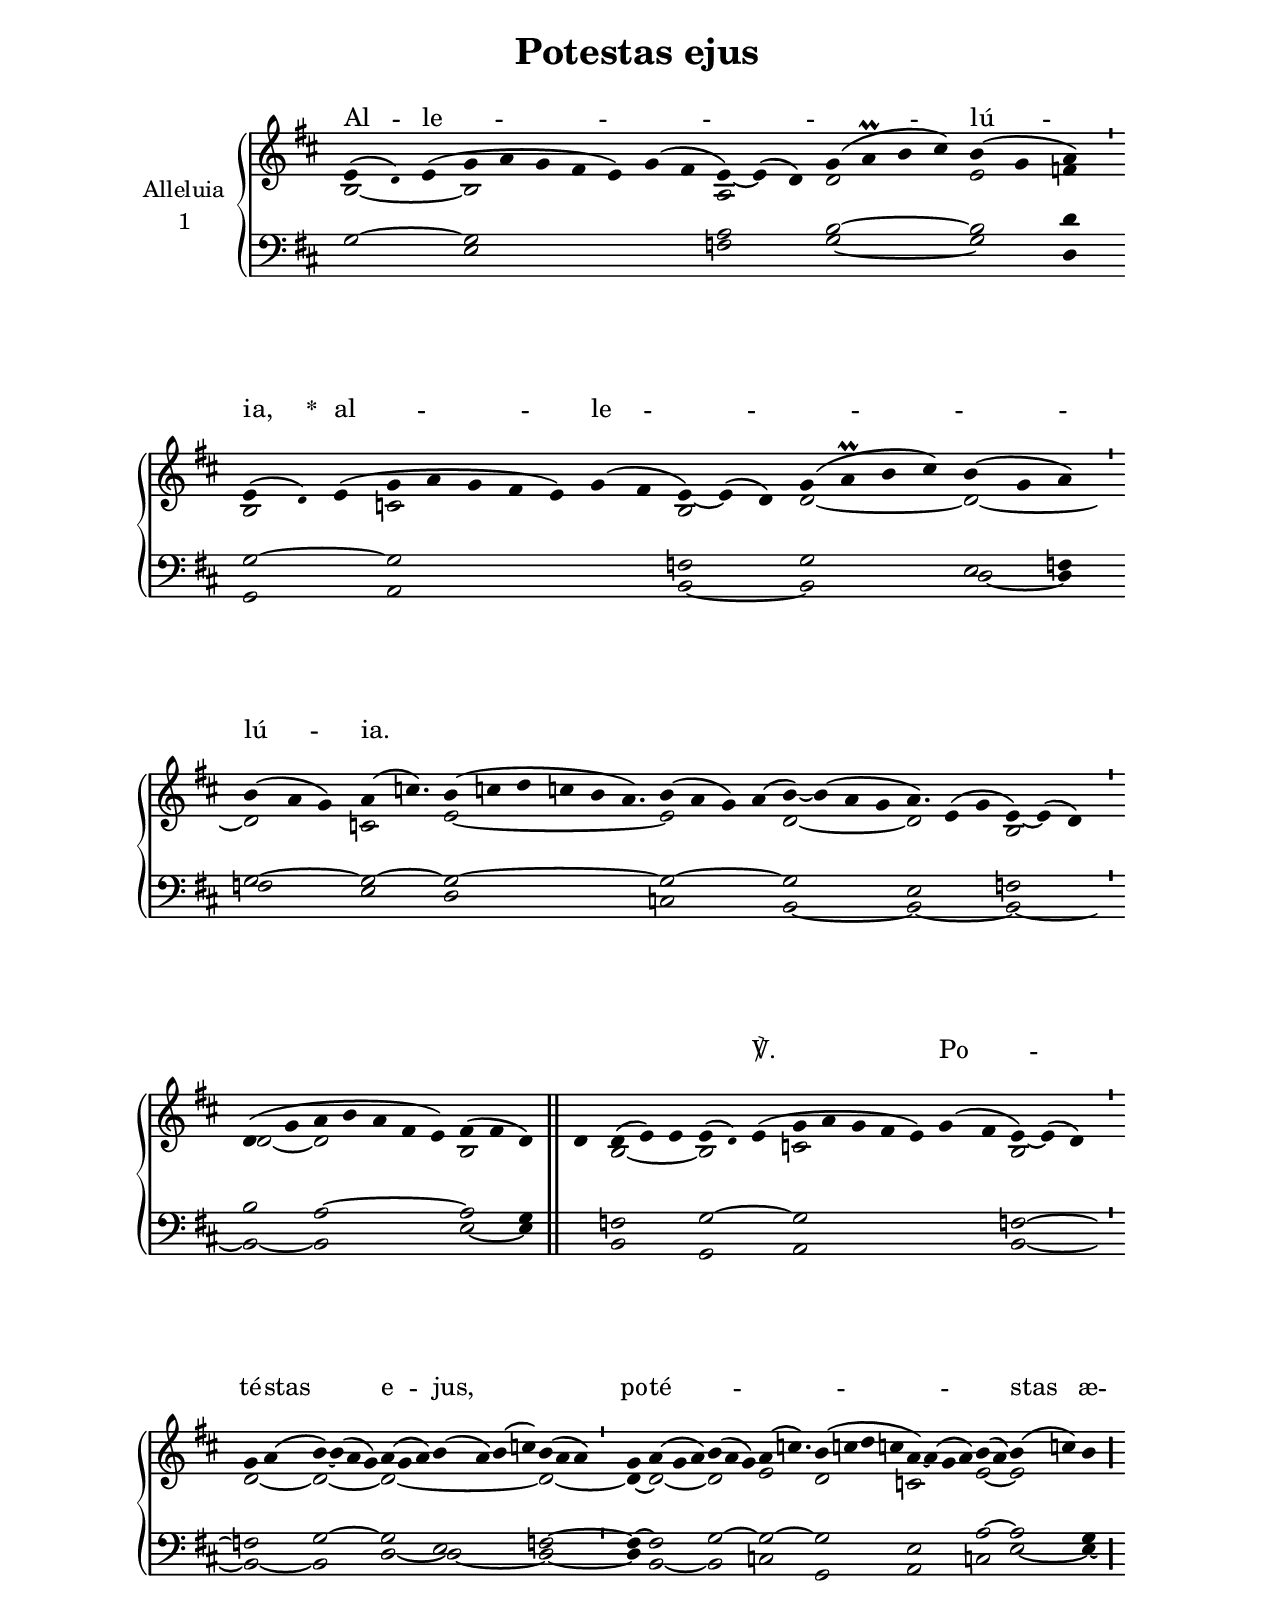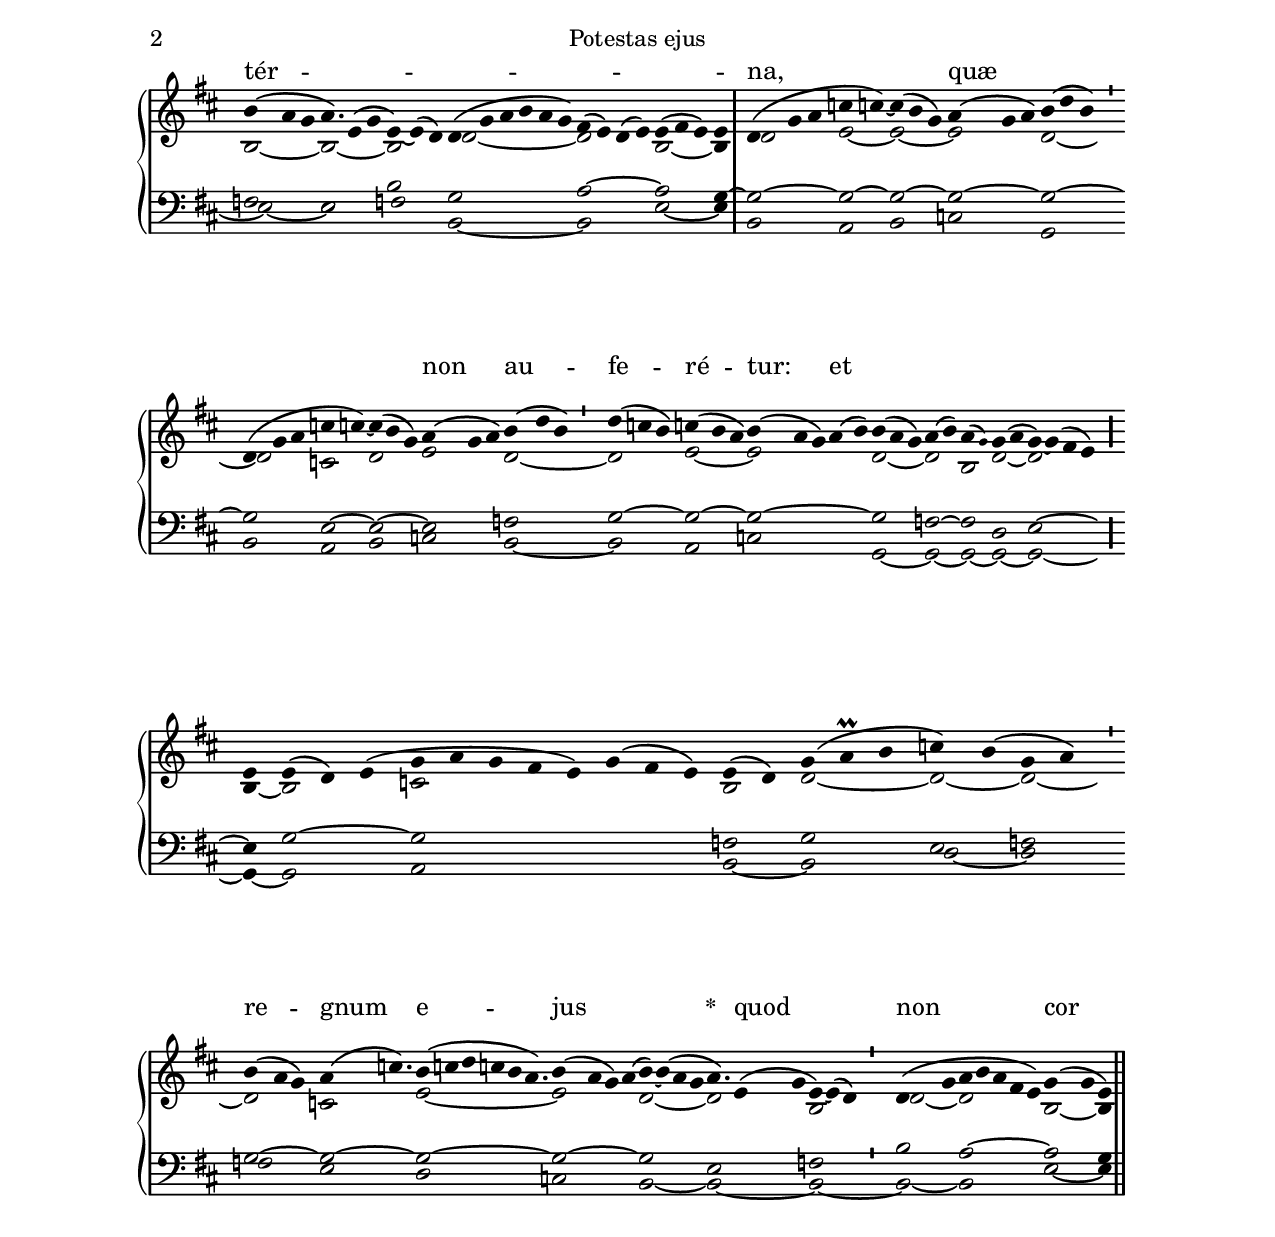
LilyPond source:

\version "2.18"
\include "gregorian.ly"
\include "noh2.ily"


%Page reference: page iii.418
%(volume.page)

global = {
 \key e \dorian
 \cadenzaOn 
}

\header {
  title = \markup \center-column {"Potestas ejus" \vspace #1 }
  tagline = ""
  composer = ""
}

\paper {
 #(include-special-characters)
  oddHeaderMarkup = \markup \fill-line {
    \line {}
    \center-column {
      \on-the-fly #first-page     " "
      \on-the-fly #not-first-page "Potestas ejus"
    }
    \line { \on-the-fly #print-page-number-check-first \fromproperty #'page:page-number-string }
  }
  evenHeaderMarkup = \markup \fill-line {
    \line { \on-the-fly #print-page-number-check-first \fromproperty #'page:page-number-string }
    \center-column { "Potestas ejus" }
    \line {}
  }
}

chantText = \lyricmode {
Al -- le -- _ _ lú -- ia, 
\set stanza = " * " al -- le -- _ _ lú -- ia. _ _ _ _ _ _ _ _ _ _ ℣. 
Po -- té -- stas e -- jus, _ _ po -- té -- _ _ _ _ stas æ -- tér -- _ _ _ _ _ _ na, 
quæ _ _ non au -- fe -- ré -- tur: 
et _ _ _ _ _ _ _ _ _ _ _ re -- gnum e -- jus _ 
\set stanza = " * " 
quod non cor -- _ rum -- pé -- tur. _ _ _ _ _ _ _ _ _ _ }

chantMusic = {
\tieDown   e'4 ( \once \tweak #'font-size #-4 d' ) e'4 ( g'4 a'4 g'4 fis'4 e'4) g'4 ( fis'4 e'4) ~ e'4 ( d'4) g'4 ( a'\prall b'4 cis''4) b'4 ( g'4 a'4) \divisioMinima
  e'4 ( \once \tweak #'font-size #-4 d' ) e'4 ( g'4 a'4 g'4 fis'4 e'4) g'4 ( fis'4 e'4) ~ e'4 ( d'4) g'4 ( a'\prall b'4 cis''4) b'4 ( g'4 a'4) \divisioMinima
  b'4 ( a'4 g'4) a'4 ( c''4.) b'4 ( c''4 d''4 c''4 b'4 a'4.) b'4 ( a'4 g'4) a'4 ( b'4) ~ b'4 ( a'4 g'4 a'4.) e'4 ( g'4 e'4) ~ e'4 ( d'4) \divisioMinima
 d'4 ( g'4 a'4 b'4 a'4 fis'4 e'4) fis'4 ( fis'4 d'4) \finalis
 d'4 d'4 ( e'4) e'4 e'4 ( \once \tweak #'font-size #-4 d' ) e'4 ( g'4 a'4 g'4 fis'4 e'4) g'4 ( fis'4 e'4) ~ e'4 ( d'4) \divisioMinima
 g'4  a'4 ( b'4) ~ b'4 ( a'4 g'4) a'4 ( g'4 a'4) b'4 ( a'4) b'4 ( c''4) b'4 ( a'4 a'4) \divisioMinima
 g'4  a'4 ( g'4 a'4) b'4 ( a'4 g'4) a'4 ( c''4.) b'4 ( c''4 d''4 c''4 a'4) ~ a'4 ( g'4 a'4) b'4 ( a'4) b'4 ( c''4) b'4 \divisioMaior
 b'4 ( a'4 g'4 a'4.) e'4 ( g'4 e'4) ~ e'4 ( d'4) d'4 ( g'4 a'4 b'4 a'4 g'4) fis'4 ( e'4) d'4 ( e'4) e'4 ( fis'4 e'4) e'4 \divisioMaxima
  d'4 ( g'4 a'4 c''4 c''4) ~ c''4 ( b'4 g'4) a'4 ( g'4 a'4) b'4 ( d''4 b'4) \divisioMinima
  d'4 ( g'4 a'4 c''4 c''4) ~ c''4 ( b'4 g'4) a'4 ( g'4 a'4) b'4 ( d''4 b'4) \divisioMinima
  d''4 ( c''4 b'4) c''4 ( b'4 a'4) b'4 ( a'4 g'4) a'4 ( b'4) b'4 ( a'4 g'4) a'4 ( b'4) a'4 ( \once \tweak #'font-size #-4 g' ) g'4 ( a'4 g'4) ~ g'4 ( fis'4 e'4) \divisioMaior
 e'4 e'4 ( d'4) e'4 ( g'4 a'4 g'4 fis'4 e'4) g'4 ( fis'4 e'4) e'4 ( d'4)  g'4 ( a'\prall b'4 c''4) b'4 ( g'4 a'4) \divisioMinima
  b'4 ( a'4 g'4) a'4 ( c''4.) b'4 ( c''4 d''4 c''4 b'4 a'4.) b'4 ( a'4 g'4) a'4 ( b'4) ~ b'4 ( a'4 g'4 a'4.) e'4 ( g'4 e'4) ~ e'4 ( d'4) \divisioMinima
 d'4 ( g'4 a'4 b'4 a'4 fis'4 e'4) g'4 ( g'4 e'4) \finalis

}

altoMusic = {
b2*3/2 ~ b2*7/2 a2*3/2 d'2*4/2 e'2 f'4 b2*3/2 c'2*7/2 b2*3/2 d'2*4/2 ~ d'2*3/2 ~ d'2*3/2 c'2*5/4 e'2*13/4 ~ e'2*4/2 d'2*4/2 ~ d'2*7/4 b2*3/2 \divisioMinima
d'2 ~ d'2*5/2 b2*3/2 \finalis
r4 b2*3/2 ~ b2*3/2 c'2*7/2 b2*3/2 \divisioMinima
d'2 ~ d'2*4/2 ~ d'2*7/2 ~ d'2*3/2 ~ \divisioMinima
d'4 ~ d'2*3/2 ~ d'2*3/2 e'2*5/4 d'2*4/2 c'2*4/2 e'2 ~ e'2*3/2 \divisioMaior
b2*3/2 ~ b2*7/4 ~ b2*3/2 d'2*6/2 ~ d'2*4/2 b2*3/2 ~ b4 d'2*3/2 e'2 ~ e'2*3/2 ~ e'2*3/2 d'2*3/2 ~ d'2*3/2 c'2 d'2*3/2 e'2*3/2 d'2*3/2 ~ d'2*3/2 e'2*3/2 ~ e'2*5/2 d'2*3/2 ~ d'2 b2 d'2 ~ d'2*4/2 \divisioMaior
b4 ~ b2*3/2 c'2*8/2 b2 d'2*3/2 ~ d'2 ~ d'2 ~ d'2*3/2 c'2*5/4 e'2*13/4 ~ e'2*4/2 d'2*4/2 ~ d'2*7/4 b2*3/2 \divisioMinima
d'2 ~ d'2*5/2 b2 ~ b4 \finalis
}

tenorMusic = {
g2*3/2 ~ g2*7/2 a2*3/2 b2*4/2 ~ b2 d'4 g2*3/2 ~ g2*7/2 f2*3/2 g2*4/2 e2 f4 g2*3/2 ~ g2*5/4 ~ g2*13/4 ~ g2*4/2 ~ g2*4/2 e2*7/4 f2*3/2 \divisioMinima
b2 a2*5/2 ~ a2 g4 \finalis
r4 f2*3/2 g2*3/2 ~ g2*7/2 f2*3/2 ~ \divisioMinima
f2 g2*4/2 ~ g2*3/2 e2*4/2 f2*3/2 ~ \divisioMinima
f4 ~ f2*3/2 g2*3/2 ~ g2*5/4 ~ g2*4/2 e2*4/2 a2 ~ a2 g4 \divisioMaior
f2*3/2 e2*7/4 f2*3/2 g2*6/2 a2*4/2 ~ a2*3/2 g4 ~ g2*3/2 ~ g2 ~ g2*3/2 ~ g2*3/2 ~ g2*3/2 ~ g2*3/2 e2 ~ e2*3/2 ~ e2*3/2 f2*3/2 g2*3/2 ~ g2*3/2 ~ g2*5/2 ~ g2*3/2 f2 ~ f2 d2 e2*4/2 ~ \divisioMaior
e4 g2*3/2 ~ g2*8/2 f2 g2*3/2 e2 f2 g2*3/2 ~ g2*5/4 ~ g2*13/4 ~ g2*4/2 ~ g2*4/2 e2*7/4 f2*3/2 \divisioMinima
b2 a2*5/2 ~ a2 g4 \finalis
}

bassMusic = {
r2*3/2 e2*7/2 f2*3/2 g2*4/2 ~ g2 d4 g,2*3/2 a,2*7/2 b,2*3/2 ~ b,2*4/2 d2 ~ d4 f2*3/2 e2*5/4 d2*13/4 c2*4/2 b,2*4/2 ~ b,2*7/4 ~ b,2*3/2 ~ \divisioMinima
b,2 ~ b,2*5/2 e2 ~ e4 \finalis
r4 b,2*3/2 g,2*3/2 a,2*7/2 b,2*3/2 ~ \divisioMinima
b,2 ~ b,2*4/2 d2*3/2 ~ d2*4/2 ~ d2*3/2 ~ \divisioMinima
d4 b,2*3/2 ~ b,2*3/2 c2*5/4 g,2*4/2 a,2*4/2 c2 e2 ~ e4 ~ \divisioMaior
e2*3/2 ~ e2*7/4 b2*3/2 b,2*6/2 ~ b,2*4/2 e2*3/2 ~ e4 b,2*3/2 a,2 b,2*3/2 c2*3/2 g,2*3/2 b,2*3/2 a,2 b,2*3/2 c2*3/2 b,2*3/2 ~ b,2*3/2 a,2*3/2 c2*5/2 g,2*3/2 ~ g,2 ~ g,2 ~ g,2 ~ g,2*4/2 ~ \divisioMaior
g,4 ~ g,2*3/2 a,2*8/2 b,2 ~ b,2*3/2 d2 ~ d2 f2*3/2 e2*5/4 d2*13/4 c2*4/2 b,2*4/2 ~ b,2*7/4 ~ b,2*3/2 ~ \divisioMinima
b,2 ~ b,2*5/2 e2 ~ e4 \finalis
}

voiceLines = {
\voiceLineStyle


}

\score{
  <<
    \new GrandStaff <<
      \set GrandStaff.autoBeaming = ##f
      \set GrandStaff.instrumentName = \markup \center-column {
        "Alleluia"
        "1"
      }
      \new Staff = up <<
        \new Voice = "chant" {
          \voiceOne \global \chantMusic
        }
        \new Voice {
          \voiceTwo \global \altoMusic
        }
      >>

      \new Staff = down <<
        \clef bass
        \new Voice {
          \voiceOne \global \tenorMusic
        }
        \new Voice {
          \voiceTwo \global \bassMusic
        }
	\new Voice {
        \voiceThree \global \voiceLines
        }
      >>
    >>
    \new Lyrics \lyricsto chant {
      \chantText
    }
  >>
  \layout{
  }
  \midi{
    \tempo 4 = 125
  }
}
